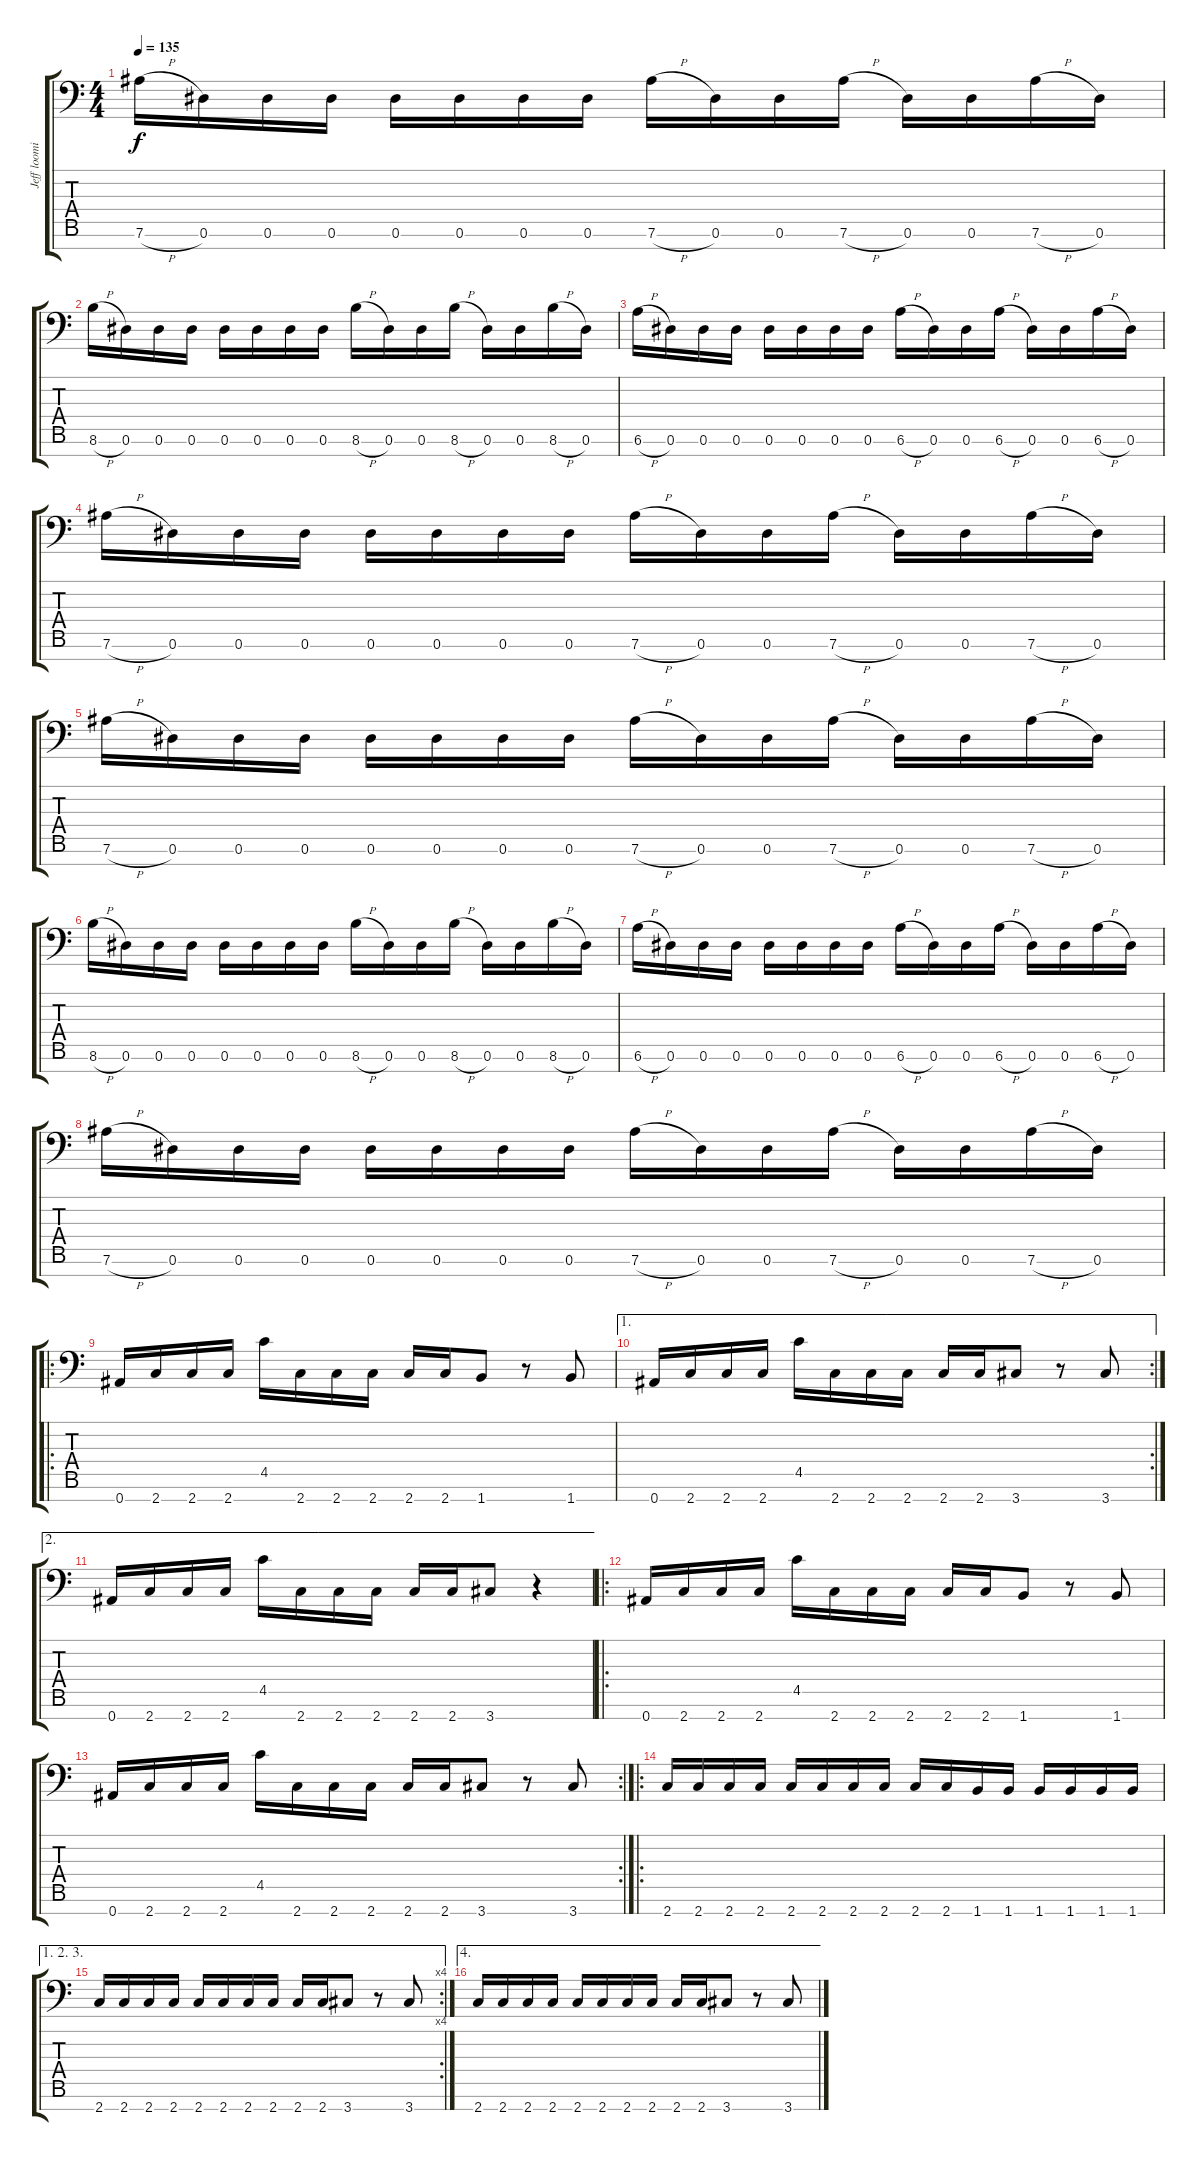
\track ("Jeff loomis" "Jeff loomi") {instrument distortionguitar}
\staff {score tabs}
\tuning (Eb4 Bb3 Gb3 Db3 Ab2 Eb2 Bb1) {hide}
\ts (4 4)
\tempo 135
\clef f4
\ks c
7.6{h}.16{dy f} 0.6.16 0.6.16 0.6.16 0.6.16 0.6.16 0.6.16 0.6.16 7.6{h}.16 0.6.16 0.6.16 7.6{h}.16 0.6.16 0.6.16 7.6{h}.16 0.6.16 |
8.6{h}.16 0.6.16 0.6.16 0.6.16 0.6.16 0.6.16 0.6.16 0.6.16 8.6{h}.16 0.6.16 0.6.16 8.6{h}.16 0.6.16 0.6.16 8.6{h}.16 0.6.16 |
6.6{h}.16 0.6.16 0.6.16 0.6.16 0.6.16 0.6.16 0.6.16 0.6.16 6.6{h}.16 0.6.16 0.6.16 6.6{h}.16 0.6.16 0.6.16 6.6{h}.16 0.6.16 |
7.6{h}.16 0.6.16 0.6.16 0.6.16 0.6.16 0.6.16 0.6.16 0.6.16 7.6{h}.16 0.6.16 0.6.16 7.6{h}.16 0.6.16 0.6.16 7.6{h}.16 0.6.16 |
7.6{h}.16 0.6.16 0.6.16 0.6.16 0.6.16 0.6.16 0.6.16 0.6.16 7.6{h}.16 0.6.16 0.6.16 7.6{h}.16 0.6.16 0.6.16 7.6{h}.16 0.6.16 |
8.6{h}.16 0.6.16 0.6.16 0.6.16 0.6.16 0.6.16 0.6.16 0.6.16 8.6{h}.16 0.6.16 0.6.16 8.6{h}.16 0.6.16 0.6.16 8.6{h}.16 0.6.16 |
6.6{h}.16 0.6.16 0.6.16 0.6.16 0.6.16 0.6.16 0.6.16 0.6.16 6.6{h}.16 0.6.16 0.6.16 6.6{h}.16 0.6.16 0.6.16 6.6{h}.16 0.6.16 |
7.6{h}.16 0.6.16 0.6.16 0.6.16 0.6.16 0.6.16 0.6.16 0.6.16 7.6{h}.16 0.6.16 0.6.16 7.6{h}.16 0.6.16 0.6.16 7.6{h}.16 0.6.16 |
\ro
0.7.16 2.7.16 2.7.16 2.7.16 4.5.16 2.7.16 2.7.16 2.7.16 2.7.16 2.7.16 1.7.8 r.8 1.7.8 |
\ae 1
\rc 2
0.7.16 2.7.16 2.7.16 2.7.16 4.5.16 2.7.16 2.7.16 2.7.16 2.7.16 2.7.16 3.7.8 r.8 3.7.8 |
\ae 2
0.7.16 2.7.16 2.7.16 2.7.16 4.5.16 2.7.16 2.7.16 2.7.16 2.7.16 2.7.16 3.7.8 r.4 |
\ro
0.7.16 2.7.16 2.7.16 2.7.16 4.5.16 2.7.16 2.7.16 2.7.16 2.7.16 2.7.16 1.7.8 r.8 1.7.8 |
\rc 2
0.7.16 2.7.16 2.7.16 2.7.16 4.5.16 2.7.16 2.7.16 2.7.16 2.7.16 2.7.16 3.7.8 r.8 3.7.8 |
\ro
2.7.16 2.7.16 2.7.16 2.7.16 2.7.16 2.7.16 2.7.16 2.7.16 2.7.16 2.7.16 1.7.16 1.7.16 1.7.16 1.7.16 1.7.16 1.7.16 |
\ae (1 2 3)
\rc 4
2.7.16 2.7.16 2.7.16 2.7.16 2.7.16 2.7.16 2.7.16 2.7.16 2.7.16 2.7.16 3.7.8 r.8 3.7.8 |
\ae 4
2.7.16 2.7.16 2.7.16 2.7.16 2.7.16 2.7.16 2.7.16 2.7.16 2.7.16 2.7.16 3.7.8 r.8 3.7.8
